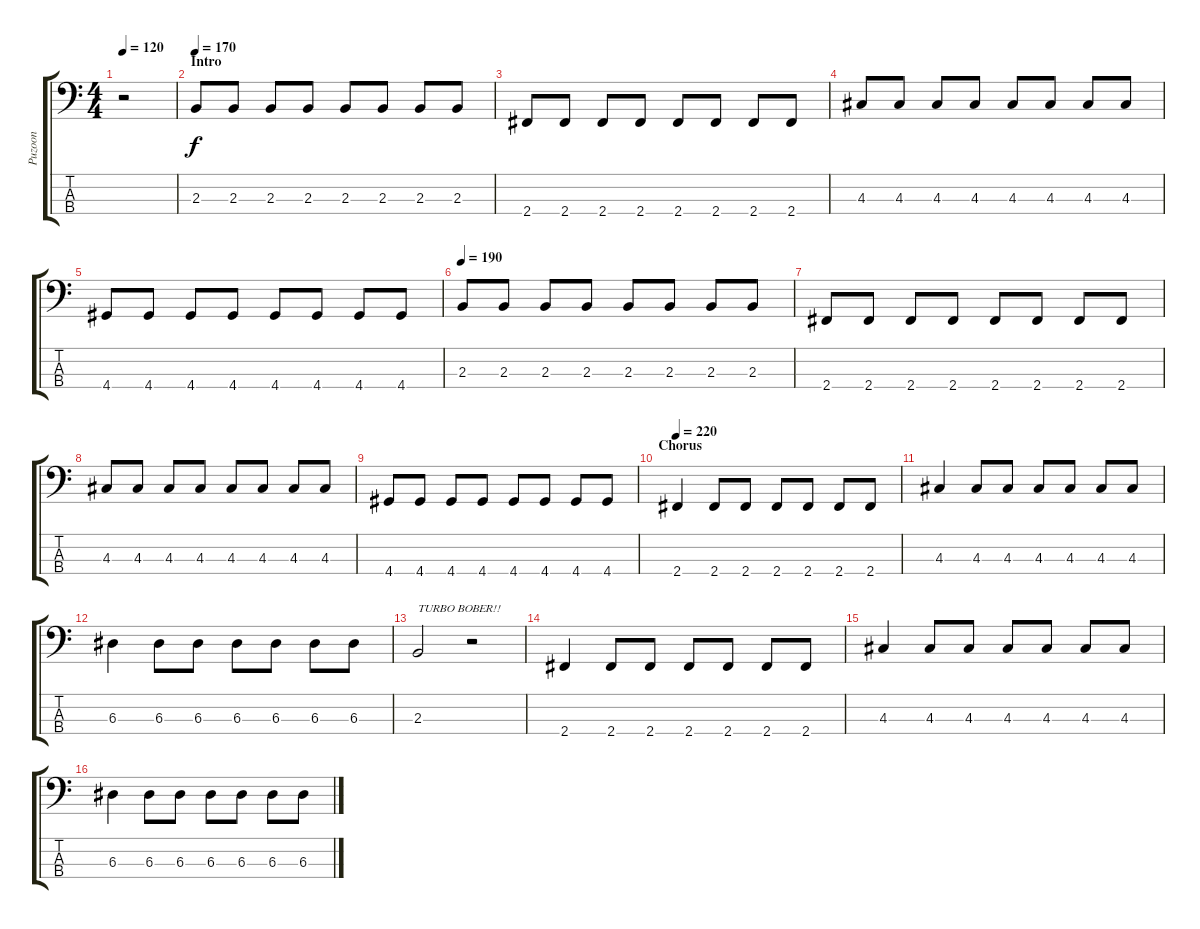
\track ("Puzoon" "Puzoon") {instrument electricbasspick}
\staff {score tabs}
\tuning (G2 D2 A1 E1) {hide}
\ts (4 4)
\tempo 120
\clef f4
\ks c
r.2{dy f instrument electricbasspick} |
\section ("" "Intro")
\tempo 170
2.3.8 2.3.8 2.3.8 2.3.8 2.3.8 2.3.8 2.3.8 2.3.8 |
2.4.8 2.4.8 2.4.8 2.4.8 2.4.8 2.4.8 2.4.8 2.4.8 |
4.3.8 4.3.8 4.3.8 4.3.8 4.3.8 4.3.8 4.3.8 4.3.8 |
4.4.8 4.4.8 4.4.8 4.4.8 4.4.8 4.4.8 4.4.8 4.4.8 |
\tempo 190
2.3.8 2.3.8 2.3.8 2.3.8 2.3.8 2.3.8 2.3.8 2.3.8 |
2.4.8 2.4.8 2.4.8 2.4.8 2.4.8 2.4.8 2.4.8 2.4.8 |
4.3.8 4.3.8 4.3.8 4.3.8 4.3.8 4.3.8 4.3.8 4.3.8 |
4.4.8 4.4.8 4.4.8 4.4.8 4.4.8 4.4.8 4.4.8 4.4.8 |
\section ("" "Chorus")
\tempo 220
2.4.4 2.4.8 2.4.8 2.4.8 2.4.8 2.4.8 2.4.8 |
4.3.4 4.3.8 4.3.8 4.3.8 4.3.8 4.3.8 4.3.8 |
6.3.4 6.3.8 6.3.8 6.3.8 6.3.8 6.3.8 6.3.8 |
2.3.2{txt "TURBO BOBER!!"} r.2 |
2.4.4 2.4.8 2.4.8 2.4.8 2.4.8 2.4.8 2.4.8 |
4.3.4 4.3.8 4.3.8 4.3.8 4.3.8 4.3.8 4.3.8 |
6.3.4 6.3.8 6.3.8 6.3.8 6.3.8 6.3.8 6.3.8
